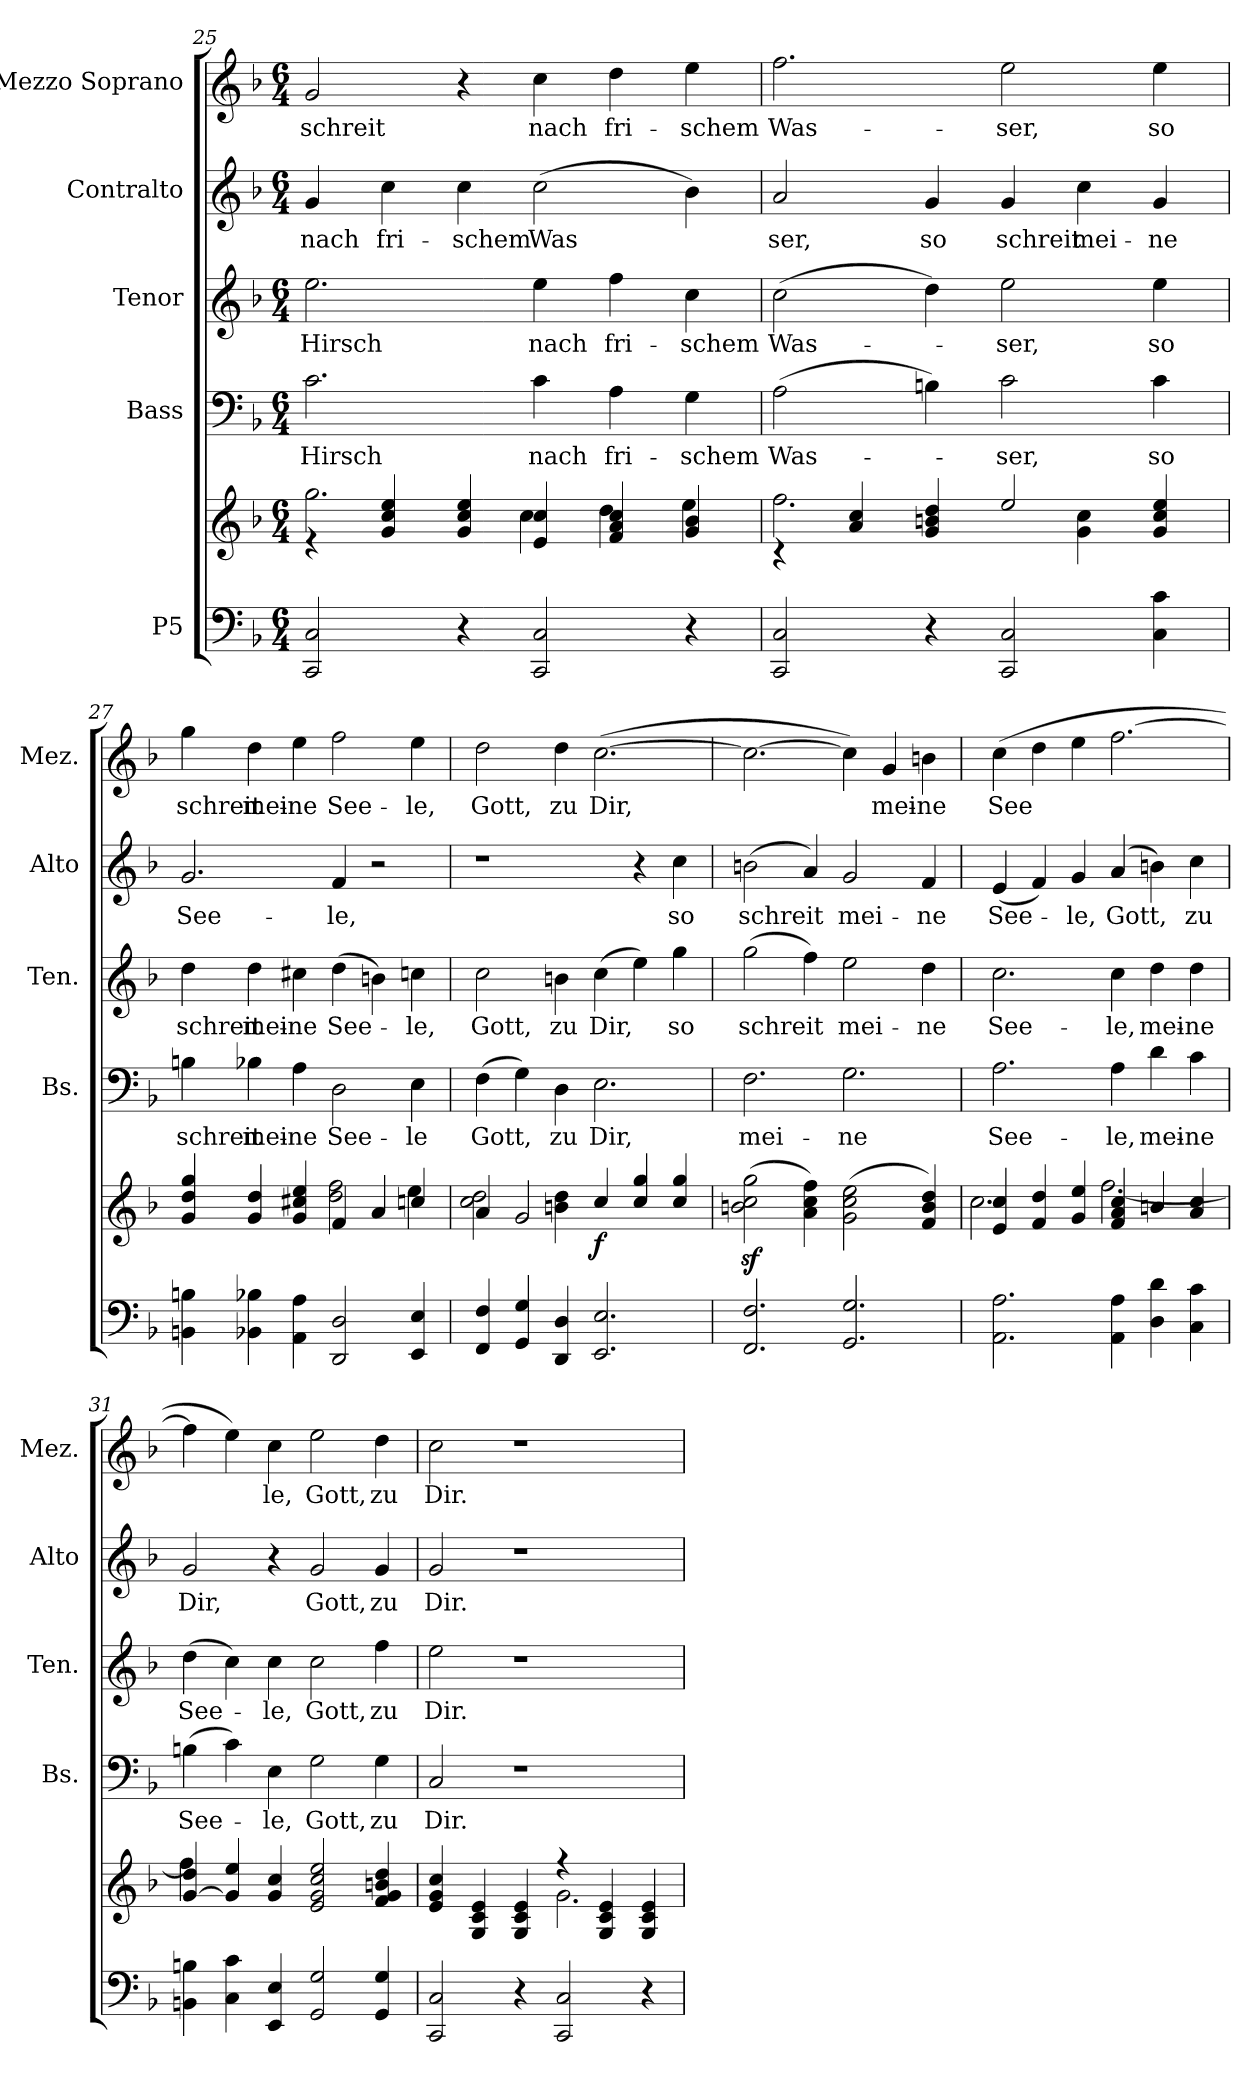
**kern	**kern	**dynam	**kern	**text	**kern	**text	**kern	**text	**kern	**text
*part5	*part5	*part5	*part4	*part4	*part3	*part3	*part2	*part2	*part1	*part1
*staff6	*staff5	*staff5/6	*staff4	*staff4	*staff3	*staff3	*staff2	*staff2	*staff1	*staff1
*I"P5	*	*	*I"Bass	*	*I"Tenor	*	*I"Contralto	*	*I"Mezzo Soprano	*
*	*	*	*I'Bs.	*	*I'Ten.	*	*I'Alto	*	*I'Mez.	*
!!LO:PB:g=z
*clefF4	*clefG2	*	*clefF4	*	*clefG2	*	*clefG2	*	*clefG2	*
*	*	*	*	*	*ITrd7c12	*	*	*	*	*
*k[b-]	*k[b-]	*	*k[b-]	*	*k[b-]	*	*k[b-]	*	*k[b-]	*
*F:	*F:	*	*F:	*	*F:	*	*F:	*	*F:	*
*M6/4	*M6/4	*	*M6/4	*	*M6/4	*	*M6/4	*	*M6/4	*
=25	=25	=25	=25	=25	=25	=25	=25	=25	=25	=25
*	*^	*	*	*	*	*	*	*	*	*
2CC/ 2C/	4re	2.gg\	.	2.c\	Hirsch	2.e\	Hirsch	4g/	nach	2g/	schreit
.	4g/ 4cc/ 4ee/	.	.	.	.	.	.	4cc\	fri-	.	.
4r	4g/ 4cc/ 4ee/	.	.	.	.	.	.	4cc\	-schem	4r	.
2CC/ 2C/	4e/ 4cc/	4cc\	.	4c\	nach	4e\	nach	(>2cc\	Was-	4cc\	nach
.	4f/ 4a/ 4cc/	4dd\	.	4A\	fri-	4f\	fri-	.	.	4dd\	fri-
4r	4g/ 4b-/	4ee\	.	4G\	-schem	4c\	-schem	4b-\)	---	4ee\	-schem
=26	=26	=26	=26	=26	=26	=26	=26	=26	=26	=26	=26
2CC/ 2C/	4rc	2.ff\	.	(>2A\	Was-	(>2c\	Was-	2a/	-ser,	2.ff\	Was-
.	4a/ 4cc/	.	.	.	.	.	.	.	.	.	.
4r	4g/ 4bn/ 4dd/	.	.	4Bn\)	.	4d\)	.	4g/	so	.	.
2CC/ 2C/	2ee/	4ryy	.	2c\	-ser,	2e\	-ser,	4g/	schreit	2ee\	-ser,
.	.	4g\ 4cc\	.	.	.	.	.	4cc\	mei-	.	.
4C\ 4c\	4g/ 4cc/ 4ee/	4ryy	.	4c\	so	4e\	so	4g/	-ne	4ee\	so
!!LO:LB:g=z
=27	=27	=27	=27	=27	=27	=27	=27	=27	=27	=27	=27
4BBn\ 4Bn\	4g/ 4dd/ 4gg/	2.ryy	.	4Bn\	schreit	4d\	schreit	2.g/	See-	4gg\	schreit
4BB-X\ 4B-X\	4g/ 4dd/	.	.	4B-X\	mei-	4d\	mei-	.	.	4dd\	mei-
4AA\ 4A\	4g/ 4cc#X/ 4ee/	.	.	4A\	-ne	4c#X\	-ne	.	.	4ee\	-ne
2DD/ 2D/	4f/	2dd\ 2ff\	.	2D\	See-	(>4d\	See-	4f/	-le,	2ff\	See-
.	4a/	.	.	.	.	4Bn\)	.	2r	.	.	.
4EE/ 4E/	4ccn/	4ee\	.	4E\	-le	4cn\	-le,	.	.	4ee\	-le,
=28	=28	=28	=28	=28	=28	=28	=28	=28	=28	=28	=28
4FF/ 4F/	4a/	2cc\ 2dd\	.	(>4F\	Gott,	2c\	Gott,	1r	.	2dd\	Gott,
4GG/ 4G/	2g/	.	.	4G\)	.	.	.	.	.	.	.
4DD/ 4D/	.	4bn\ 4dd\	.	4D\	zu	4Bn\	zu	.	.	4dd\	zu
!	!	!	!LO:DY:b	!	!	!	!	!	!	!	!
2.EE/ 2.E/	4cc/	2.ryy	f	2.E\	Dir,	(>4c\	Dir,	.	.	([2.cc\	Dir,
.	4cc/ 4gg/	.	.	.	.	4e\)	.	4r	.	.	.
.	4cc/ 4gg/	.	.	.	.	4g\	so	4cc\	so	.	.
*	*v	*v	*	*	*	*	*	*	*	*	*
=29	=29	=29	=29	=29	=29	=29	=29	=29	=29	=29
2.FF/ 2.F/	(>2bn\z< 2cc\z< 2gg\z<	.	2.F\	mei-	(>2g\	schreit	(2bn\	schreit	2.cc\_	.
.	4a\ 4cc\ 4ff\)	.	.	.	4f\)	.	4a/)	.	.	.
2.GG/ 2.G/	(>2g\ 2cc\ 2ee\	.	2.G\	-ne	2e\	mei-	2g/	mei-	4cc\])	.
.	.	.	.	.	.	.	.	.	4g/	mei-
.	4f/ 4b/ 4dd/)	.	.	.	4d\	-ne	4f/	-ne	4bn\	-ne
!!LO:PB:g=z
=30	=30	=30	=30	=30	=30	=30	=30	=30	=30	=30
*	*^	*	*	*	*	*	*	*	*	*
2.AA\ 2.A\	4e/ 4cc/	2.cc\	.	2.A\	See-	2.c\	See-	(4e/	See-	(>4cc\	See-
.	4f/ 4dd/	.	.	.	.	.	.	4f/)	.	4dd\	.
.	4g/ 4ee/	.	.	.	.	.	.	4g/	-le,	4ee\	--
4AA\ 4A\	4f/ 4a/ 4cc/	[2.ff\	.	4A\	-le,	4c\	-le,	(4a/	Gott,	[2.ff\	--
4D\ 4d\	4bn/	.	.	4d\	mei-	4d\	mei-	4bn\)	.	.	.
4C\ 4c\	4a/ 4cc/	.	.	4c\	-ne	4d\	-ne	4cc\	zu	.	.
=31	=31	=31	=31	=31	=31	=31	=31	=31	=31	=31	=31
4BBn\ 4Bn\	[4g/ 4dd/	4ff\]	.	(4Bn\	See-	(>4d\	See-	2g/	Dir,	4ff\]	---
4C\ 4c\	4g/] 4ee/	1ryy	.	4c\)	.	4c\)	.	.	.	4ee\)	.
4EE/ 4E/	4g/ 4cc/	.	.	4E\	-le,	4c\	-le,	4r	.	4cc\	-le,
2GG/ 2G/	2e/ 2g/ 2cc/ 2ee/	.	.	2G\	Gott,	2c\	Gott,	2g/	Gott,	2ee\	Gott,
4GG/ 4G/	4f/ 4g/ 4bn/ 4dd/	4ryy	.	4G\	zu	4f\	zu	4g/	zu	4dd\	zu
=32	=32	=32	=32	=32	=32	=32	=32	=32	=32	=32	=32
2CC/ 2C/	4e/ 4g/ 4cc/	2.ryy	.	2C/	Dir.	2e\	Dir.	2g/	Dir.	2cc\	Dir.
.	4G/ 4c/ 4e/	.	.	.	.	.	.	.	.	.	.
4r	4G/ 4c/ 4e/	.	.	1r	.	1r	.	1r	.	1r	.
2CC/ 2C/	4r	2.g\	.	.	.	.	.	.	.	.	.
.	4G/ 4c/ 4e/	.	.	.	.	.	.	.	.	.	.
4r	4G/ 4c/ 4e/	.	.	.	.	.	.	.	.	.	.
*	*v	*v	*	*	*	*	*	*	*	*	*
=	=	=	=	=	=	=	=	=	=	=
*-	*-	*-	*-	*-	*-	*-	*-	*-	*-	*-
